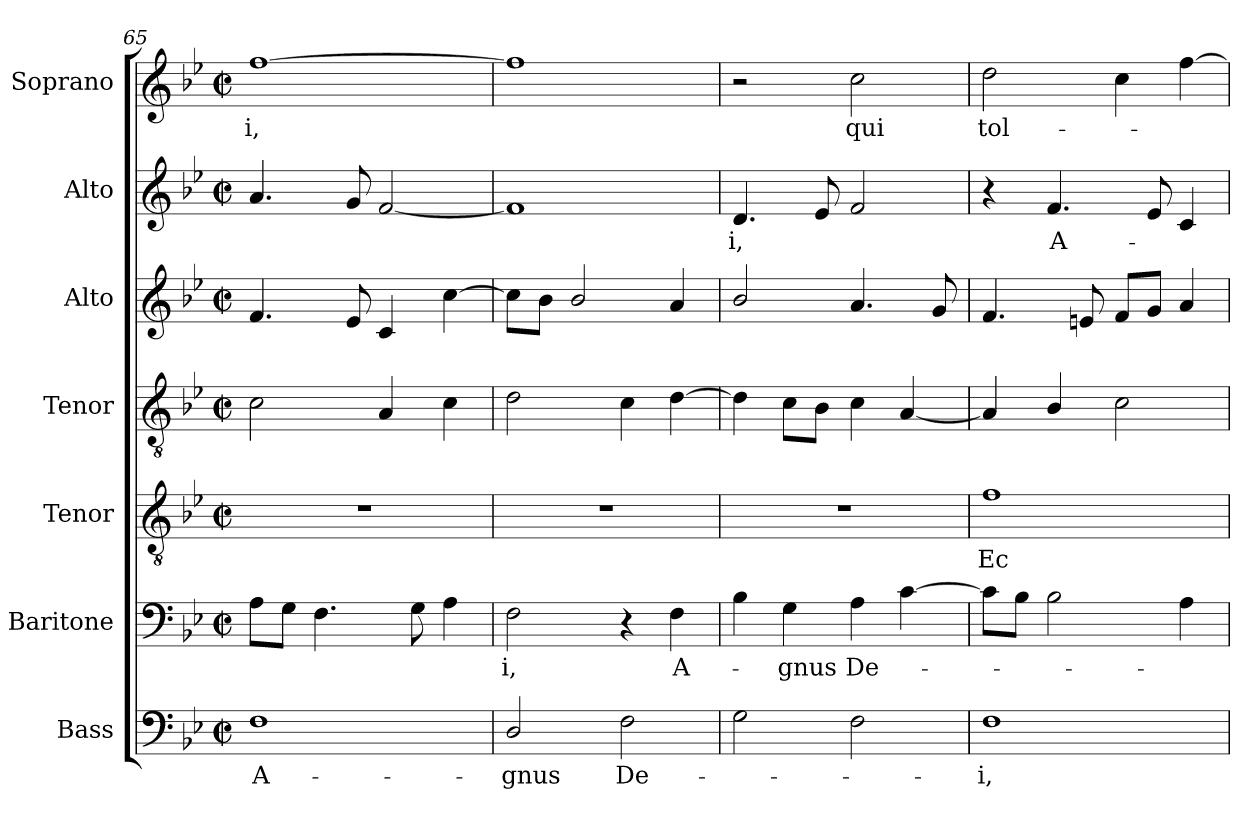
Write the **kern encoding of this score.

**kern	**text	**kern	**text	**kern	**text	**kern	**kern	**kern	**text	**kern	**text
*part7	*part7	*part6	*part6	*part5	*part5	*part4	*part3	*part2	*part2	*part1	*part1
*staff7	*staff7	*staff6	*staff6	*staff5	*staff5	*staff4	*staff3	*staff2	*staff2	*staff1	*staff1
*I"Bass	*	*I"Baritone	*	*I"Tenor	*	*I"Tenor	*I"Alto	*I"Alto	*	*I"Soprano	*
*I'B.	*	*I'Bar.	*	*I'T.	*	*I'T.	*I'A.	*I'A.	*	*I'S.	*
*clefF4	*	*clefF4	*	*clefGv2	*	*clefGv2	*clefG2	*clefG2	*	*clefG2	*
*	*	*	*	*ITrd7c12	*	*ITrd7c12	*	*	*	*	*
*k[b-e-]	*	*k[b-e-]	*	*k[b-e-]	*	*k[b-e-]	*k[b-e-]	*k[b-e-]	*	*k[b-e-]	*
*B-:	*	*B-:	*	*B-:	*	*B-:	*B-:	*B-:	*	*B-:	*
*M2/2	*	*M2/2	*	*M2/2	*	*M2/2	*M2/2	*M2/2	*	*M2/2	*
*met(c|)	*	*met(c|)	*	*met(c|)	*	*met(c|)	*met(c|)	*met(c|)	*	*met(c|)	*
=65	=65	=65	=65	=65	=65	=65	=65	=65	=65	=65	=65
!	!LO:LY:b:color=#000000	!	!	!	!	!	!	!	!	!	!
!	!	!	!	!	!	!	!	!	!	!	!LO:LY:b:color=#000000
1Fi	A-	8Ai\L	.	1r	.	2Ci\	4.fi/	4.ai/	.	[1ffi	-i,
.	.	8Gi\J	.	.	.	.	.	.	.	.	.
.	.	4.Fi\	.	.	.	.	.	.	.	.	.
.	.	.	.	.	.	.	8e-i/	8gi/	.	.	.
.	.	.	.	.	.	4AAi/	4ci/	[2fi/	.	.	.
.	.	8Gi\	.	.	.	.	.	.	.	.	.
.	.	4Ai\	.	.	.	4Ci\	[4cci\	.	.	.	.
=66	=66	=66	=66	=66	=66	=66	=66	=66	=66	=66	=66
!	!LO:LY:b:color=#000000	!	!	!	!	!	!	!	!	!	!
!	!	!	!LO:LY:b:color=#000000	!	!	!	!	!	!	!	!
2Di/	-gnus	2Fi\	-i,	1r	.	2Di\	8cci\L]	1fi]	.	1ffi]	.
.	.	.	.	.	.	.	8b-i\J	.	.	.	.
.	.	.	.	.	.	.	2b-i/	.	.	.	.
!	!LO:LY:b:color=#000000	!	!	!	!	!	!	!	!	!	!
2Fi\	De-	4r	.	.	.	4Ci\	.	.	.	.	.
!	!	!	!LO:LY:b:color=#000000	!	!	!	!	!	!	!	!
.	.	4Fi\	A-	.	.	[4Di\	4ai/	.	.	.	.
=67	=67	=67	=67	=67	=67	=67	=67	=67	=67	=67	=67
!	!	!	!	!	!	!	!	!	!LO:LY:b:color=#000000	!	!
2Gi\	.	4B-i\	.	1r	.	4Di\]	2b-i/	4.di/	-i,	2r	.
!	!	!	!LO:LY:b:color=#000000	!	!	!	!	!	!	!	!
.	.	4Gi\	-gnus	.	.	8Ci\L	.	.	.	.	.
.	.	.	.	.	.	8BB-i\J	.	8e-i/	.	.	.
!	!	!	!LO:LY:b:color=#000000	!	!	!	!	!	!	!	!
!	!	!	!	!	!	!	!	!	!	!	!LO:LY:b:color=#000000
2Fi\	.	4Ai\	De-	.	.	4Ci\	4.ai/	2fi/	.	2cci\	qui
.	.	[4ci\	.	.	.	[4AAi/	.	.	.	.	.
.	.	.	.	.	.	.	8gi/	.	.	.	.
=68	=68	=68	=68	=68	=68	=68	=68	=68	=68	=68	=68
!	!LO:LY:b:color=#000000	!	!	!	!	!	!	!	!	!	!
!	!	!	!	!	!LO:LY:b:color=#000000	!	!	!	!	!	!
!	!	!	!	!	!	!	!	!	!	!	!LO:LY:b:color=#000000
1Fi	-i,	8ci\L]	.	1Fi	Ec-	4AAi/]	4.fi/	4r	.	2ddi\	tol-
.	.	8B-i\J	.	.	.	.	.	.	.	.	.
!	!	!	!	!	!	!	!	!	!LO:LY:b:color=#000000	!	!
.	.	2B-i\	.	.	.	4BB-i/	.	4.fi/	A-	.	.
.	.	.	.	.	.	.	8ei/	.	.	.	.
.	.	.	.	.	.	2Ci\	8fi/L	.	.	4cci\	.
.	.	.	.	.	.	.	8gi/J	8e-i/	.	.	.
.	.	4Ai\	.	.	.	.	4ai/	4ci/	.	[4ffi\	.
=	=	=	=	=	=	=	=	=	=	=	=
*-	*-	*-	*-	*-	*-	*-	*-	*-	*-	*-	*-
